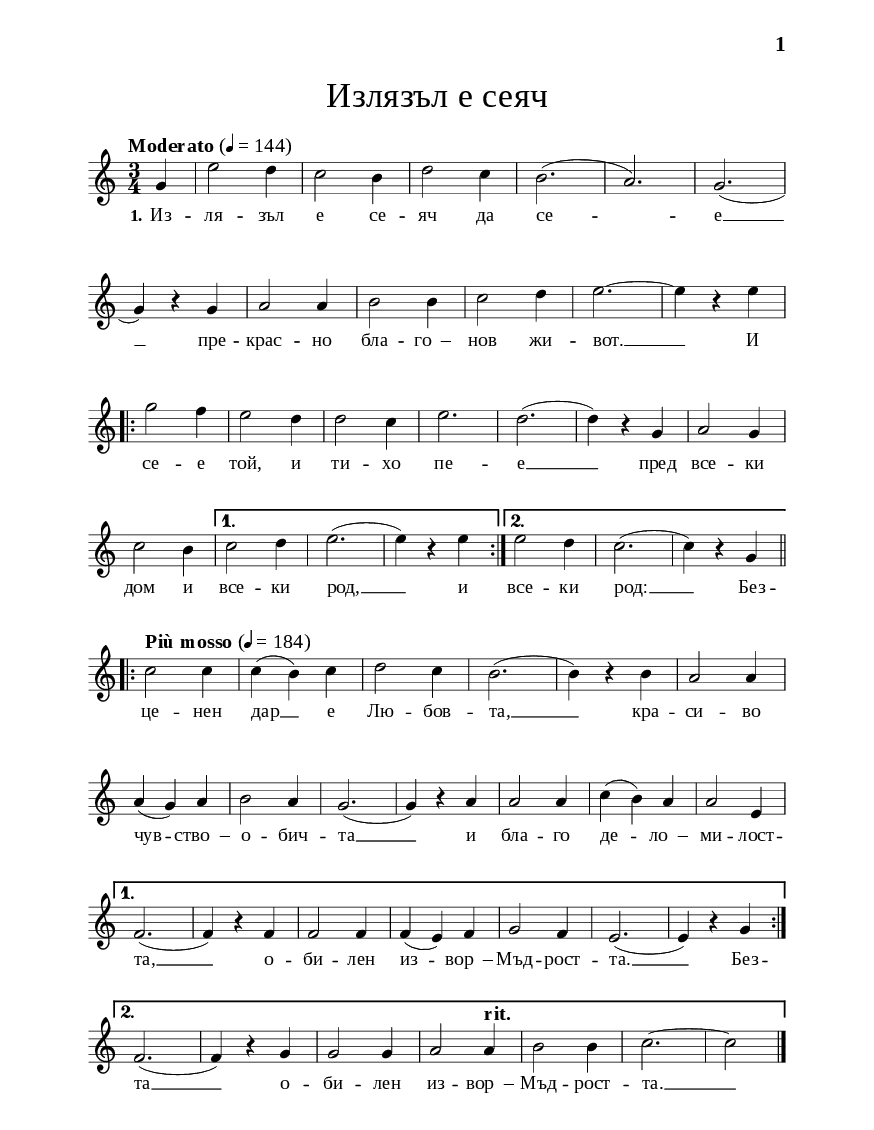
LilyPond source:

\version "2.24.4"

% include paper part and global functions
\include "include/globals.ily"

"rightBraces018a" = \markup {
  \column {
    % repeat braces
    \translate #'(0 . -9.7 )
    \right-brace #22

  }
  \column {
    % repeat numbers
    \translate #'(0 . -10.9 )
    2
  }
}

"rightBraces018b" = \markup {
  \column {
    % repeat braces
    \translate #'(0 . -5.4 )
    \right-brace #52

  }
  \column {
    % repeat numbers
    \translate #'(0 . -5.8 )
    2
  }
}

"rightBraces018c" = \markup {
  \column {
    % repeat braces
    \translate #'(0 . -9.7 )
    \right-brace #22

  }
  \column {
    % repeat numbers
    \translate #'(0 . -11.2 )
    2
  }
}

\bookpart {
  \label #'ref018
  \tocItem \markup "Излязъл е сеяч"
  \include "include/bookpart-paper.ily"
  \score {
    \include "include/score-layout.ily"

    \new Voice \absolute  {
      \clef treble
      \key c \major
      \time 3/4
      \tempoFunc "Moderato" 4 "144"

      \partial 4 g'4| e''2 d''4| c''2 b'4|d''2 c''4| b'2. (|a'2.) g'2. (| \break

      g'4 ) r4 g'4 | a'2 a'4 | b'2 b'4 | c''2 d''4 | e''2.~ e''4 r4 e'' | \break

      \repeat volta 2 {
        g''2 f''4 | e''2 d''4 | d''2 c''4 | e''2.| d''2. ( |d''4) r4 g'4| a'2 g'4| \break

        c''2 b'4 |
      }
      \alternative {
        {  c''2 d''4| e''2. (| e''4 ) r4  e''4| }
        { e''2 d''4 | c''2. (| c''4 )  r4 g'4  |  \break }
      }

      \repeat volta 2 {
        \tempoFunc "Più mosso" 4 "184"
        \bar ".|:-||" c''2 c''4 | c''4 ( b'4 ) c''4 | d''2 c''4 | b'2. (| b'4 ) r4 b'4 | a'2 a'4 | \break
        a'4 ( g'4 ) a'4 | b'2 a'4 | g'2. ( | g'4 ) r4 a'4 | a'2 a'4 | c''4 ( b'4) a'4 | a'2 e'4 |  \break
      }
      \alternative {
        {  f'2. (|  f'4 )  r4 f'4 | f'2 f'4 | f'4 ( e'4 ) f'4 | g'2 f'4 |e'2. (| e'4 ) r4 g'4   \break }
        {
          f'2. (|  f'4 ) r4 g'4 | g'2 g'4 | a'2
          % \override Score.RehearsalMark.outside-staff-priority = #99
           \override Score.MetronomeMark.outside-staff-priority = #99
          \tempo"rit."  % places rit. below alternative bracket
          a'4 | b'2 b'4 | c''2. ~ | c''2  \bar "|."
        }
      }
    }

    \addlyrics {
      \set stanza = "1." Из -- ля -- зъл е се -- яч да се -- е __
      пре -- крас -- но бла -- "го  –" нов жи -- вот. __ И
      се -- е той, и ти -- хо пе -- е __ пред все -- ки
      дом и все -- ки род, __  и все -- ки род: __ Без --
      це -- нен дар __ е Лю -- бов -- та, __ кра --  си -- во
      чув -- "ство  –" о -- бич -- та __  и бла -- го де -- "ло  –" ми -- лост --
      та, __  о -- би -- лен из -- "вор  –" Мъд -- рост -- та. __ Без --
      та  __  о -- би -- лен из -- "вор  –" Мъд -- рост -- та. __
    }

    \header {
      title = \titleFunc #'ref_desc_2 "Излязъл е сеяч" "Izljazăl e sejač"
    }

    \midi{}

  } % score

  \markup \vspace #1.2

  \markup \abs-fontsize #11 {
    \fill-line {
      \column {
        \line {
          \bold "2."
          \column {
            "И който чуе, в миг потръпва"
            "от тоя благ и мил напев;"
            "и просиява, и възкръсва,"
            "и благославя тоз посев."
          }  \"rightBraces018a"
        }
      
        \vspace #1.1
        \line{ \italic"    Припев:"}
        %\vspace #0.3
        \line {
          "   "
          \column {
            "Безценен дар е Любовта,"
            "красиво чувство – обичта"
            "и благо дело – милостта,"
            "обилен извор – Мъдростта."
          } \"rightBraces018b"
        }
        \vspace #1
        \line {
          \bold "3."
          \column {
            "Любов Вселената облива,"
            "от обич грее всяка твар;"
            "живот в живота се прелива,"
            "тук няма вече млад и стар."
          } \"rightBraces018a"
        }
        \vspace #1
        \line {
          \bold " "
          \column {
            \italic "  Припев ..."
          } 
        } 
      } 
    } 
  }

} % bookpart
